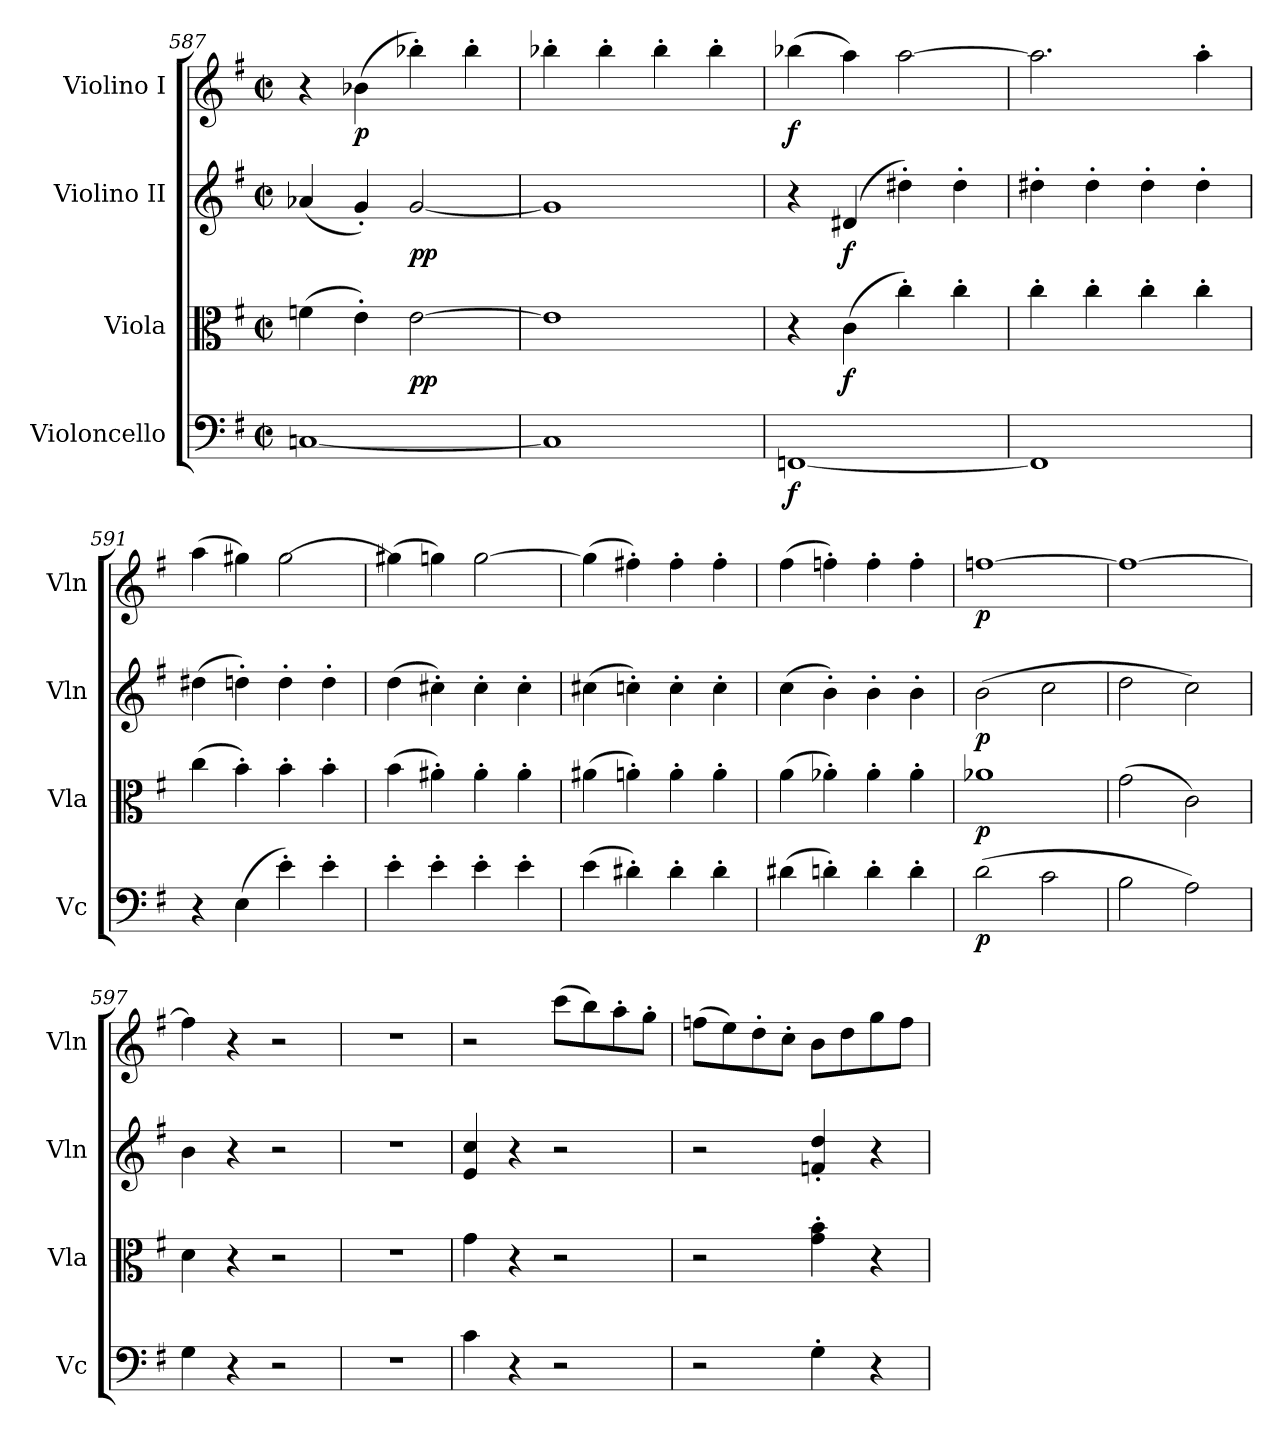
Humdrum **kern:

**kern	**dynam	**kern	**dynam	**kern	**dynam	**kern	**dynam
*part4	*part4	*part3	*part3	*part2	*part2	*part1	*part1
*staff4	*staff4	*staff3	*staff3	*staff2	*staff2	*staff1	*staff1
*I"Violoncello	*	*I"Viola	*	*I"Violino II	*	*I"Violino I	*
*I'Vc	*	*I'Vla	*	*I'Vln	*	*I'Vln	*
*clefF4	*	*clefC3	*	*clefG2	*	*clefG2	*
*k[f#]	*	*k[f#]	*	*k[f#]	*	*k[f#]	*
*M2/2	*	*M2/2	*	*M2/2	*	*M2/2	*
*met(c|)	*	*met(c|)	*	*met(c|)	*	*met(c|)	*
=587	=587	=587	=587	=587	=587	=587	=587
[1Cn	.	(4fn	.	(4a-X	.	4r	.
.	.	4e')	.	4g')	.	(4b-X	p
.	.	[2e	pp	[2g	pp	4bb-X')	.
.	.	.	.	.	.	4bb-'	.
=588	=588	=588	=588	=588	=588	=588	=588
1C]	.	1e]	.	1g]	.	4bb-X'	.
.	.	.	.	.	.	4bb-'	.
.	.	.	.	.	.	4bb-'	.
.	.	.	.	.	.	4bb-'	.
=589	=589	=589	=589	=589	=589	=589	=589
[1FFn	f	4r	.	4r	.	(4bb-X	f
.	.	(4c	f	(4d#X	f	4aa)	.
.	.	4cc')	.	4dd#X')	.	[2aa	.
.	.	4cc'	.	4dd#'	.	.	.
=590	=590	=590	=590	=590	=590	=590	=590
1FF]	.	4cc'	.	4dd#X'	.	2.aa]	.
.	.	4cc'	.	4dd#'	.	.	.
.	.	4cc'	.	4dd#'	.	.	.
.	.	4cc'	.	4dd#'	.	4aa'	.
=591	=591	=591	=591	=591	=591	=591	=591
4r	.	(4cc	.	(4dd#X	.	(4aa	.
(4E	.	4b')	.	4ddn')	.	4gg#X)	.
4e')	.	4b'	.	4dd'	.	[2gg#	.
4e'	.	4b'	.	4dd'	.	.	.
=592	=592	=592	=592	=592	=592	=592	=592
4e'	.	(4b	.	(4dd	.	(4gg#X]	.
4e'	.	4a#X')	.	4cc#X')	.	4ggn)	.
4e'	.	4a#'	.	4cc#'	.	[2gg	.
4e'	.	4a#'	.	4cc#'	.	.	.
=593	=593	=593	=593	=593	=593	=593	=593
(4e	.	(4a#X	.	(4cc#X	.	(4gg]	.
4d#X')	.	4an')	.	4ccn')	.	4ff#X')	.
4d#'	.	4a'	.	4cc'	.	4ff#'	.
4d#'	.	4a'	.	4cc'	.	4ff#'	.
=594	=594	=594	=594	=594	=594	=594	=594
(4d#X	.	(4a	.	(4cc	.	(4ff#	.
4dn')	.	4a-X')	.	4b')	.	4ffn')	.
4d'	.	4a-'	.	4b'	.	4ff'	.
4d'	.	4a-'	.	4b'	.	4ff'	.
=595	=595	=595	=595	=595	=595	=595	=595
(2d	p	1a-X	p	(2b	p	[1ffn	p
2c	.	.	.	2cc	.	.	.
=596	=596	=596	=596	=596	=596	=596	=596
2B	.	(2g	.	2dd	.	1ff_	.
2A)	.	2c)	.	2cc)	.	.	.
=597	=597	=597	=597	=597	=597	=597	=597
4G	.	4d	.	4b	.	4ff]	.
4r	.	4r	.	4r	.	4r	.
2r	.	2r	.	2r	.	2r	.
=598	=598	=598	=598	=598	=598	=598	=598
1r	.	1r	.	1r	.	1r	.
=599	=599	=599	=599	=599	=599	=599	=599
4c	.	4g	.	4e 4cc	.	2r	.
4r	.	4r	.	4r	.	.	.
2r	.	2r	.	2r	.	(8cccL	.
.	.	.	.	.	.	8bb)	.
.	.	.	.	.	.	8aa'	.
.	.	.	.	.	.	8gg'J	.
=600	=600	=600	=600	=600	=600	=600	=600
2r	.	2r	.	2r	.	(8ffnL	.
.	.	.	.	.	.	8ee)	.
.	.	.	.	.	.	8dd'	.
.	.	.	.	.	.	8cc'J	.
4G'	.	4g' 4b'	.	4fn' 4dd'	.	8bL	.
.	.	.	.	.	.	8dd	.
4r	.	4r	.	4r	.	8gg	.
.	.	.	.	.	.	8ffJ	.
=	=	=	=	=	=	=	=
*-	*-	*-	*-	*-	*-	*-	*-
